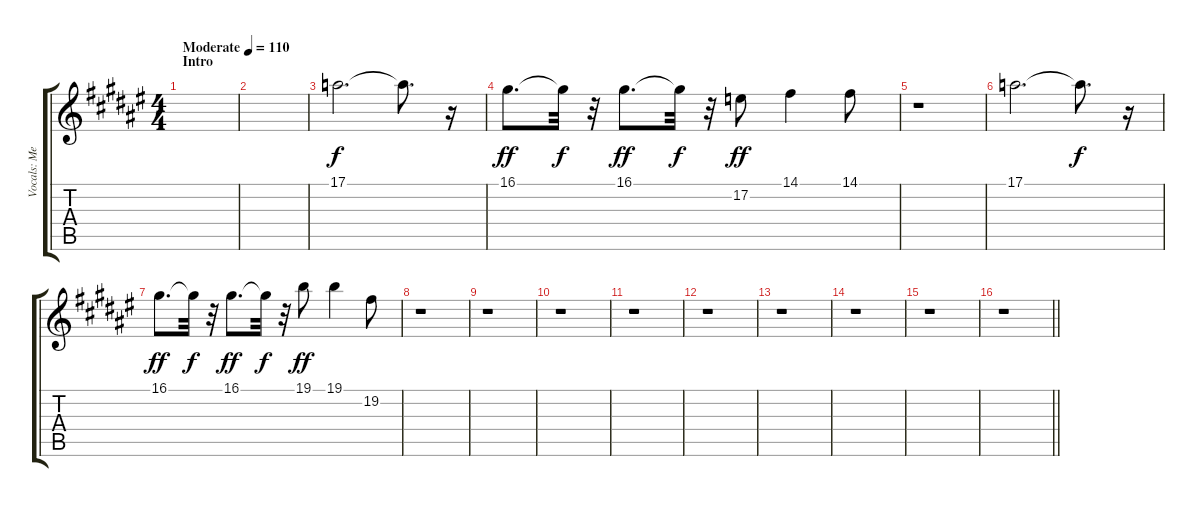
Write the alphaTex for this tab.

\track ("Vocals: Meatloaf" "Vocals: Me") {instrument trombone}
\staff {score tabs}
\tuning (E4 B3 G3 D3 A2 E2) {hide}
\ts (4 4)
\section ("" "Intro")
\tempo (110 "Moderate")
\clef g2
\ks f#
|
|
17.1.2{d} 17.1{t}.8{d dy f} r.16 |
16.1.8{d dy ff} 16.1{t}.32{dy f} r.32 16.1.8{d dy ff} 16.1{t}.32{dy f} r.32 17.2.8{dy ff} 14.1.4 14.1.8 |
r.1 |
17.1.2{d} 17.1{t}.8{d dy f} r.16 |
16.1.8{d dy ff} 16.1{t}.32{dy f} r.32 16.1.8{d dy ff} 16.1{t}.32{dy f} r.32 19.1.8{dy ff} 19.1.4 19.2.8 |
r.1 |
r.1 |
r.1 |
r.1 |
r.1 |
r.1 |
r.1 |
r.1 |
\barLineRight lightlight
r.1
